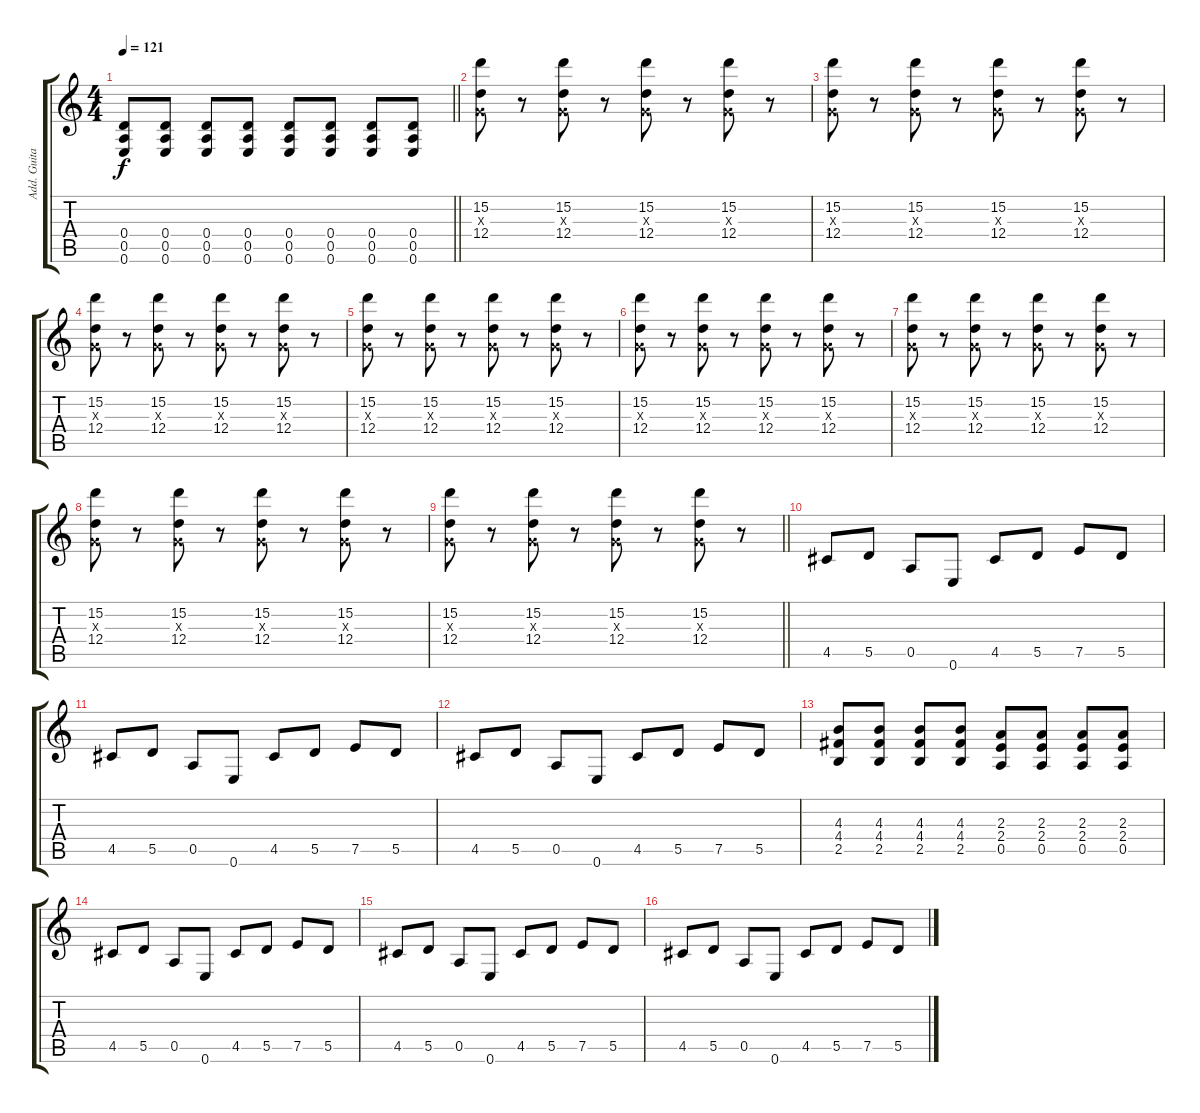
\track ("Add. Guitar 1" "Add. Guita") {instrument distortionguitar}
\staff {score tabs}
\tuning (E4 B3 G3 D3 A2 E2) {hide}
\ts (4 4)
\tempo 121
\clef g2
\barLineRight lightlight
\ks c
(0.4 0.5 0.6).8{dy f} (0.4 0.5 0.6).8 (0.4 0.5 0.6).8 (0.4 0.5 0.6).8 (0.4 0.5 0.6).8 (0.4 0.5 0.6).8 (0.4 0.5 0.6).8 (0.4 0.5 0.6).8 |
(15.2 0.3{x} 12.4).8{instrument distortionguitar} r.8 (15.2 0.3{x} 12.4).8 r.8 (15.2 0.3{x} 12.4).8 r.8 (15.2 0.3{x} 12.4).8 r.8 |
(15.2 0.3{x} 12.4).8 r.8 (15.2 0.3{x} 12.4).8 r.8 (15.2 0.3{x} 12.4).8 r.8 (15.2 0.3{x} 12.4).8 r.8 |
(15.2 0.3{x} 12.4).8{instrument distortionguitar} r.8 (15.2 0.3{x} 12.4).8 r.8 (15.2 0.3{x} 12.4).8 r.8 (15.2 0.3{x} 12.4).8 r.8 |
(15.2 0.3{x} 12.4).8 r.8 (15.2 0.3{x} 12.4).8 r.8 (15.2 0.3{x} 12.4).8 r.8 (15.2 0.3{x} 12.4).8 r.8 |
(15.2 0.3{x} 12.4).8{instrument distortionguitar} r.8 (15.2 0.3{x} 12.4).8 r.8 (15.2 0.3{x} 12.4).8 r.8 (15.2 0.3{x} 12.4).8 r.8 |
(15.2 0.3{x} 12.4).8 r.8 (15.2 0.3{x} 12.4).8 r.8 (15.2 0.3{x} 12.4).8 r.8 (15.2 0.3{x} 12.4).8 r.8 |
(15.2 0.3{x} 12.4).8{instrument distortionguitar} r.8 (15.2 0.3{x} 12.4).8 r.8 (15.2 0.3{x} 12.4).8 r.8 (15.2 0.3{x} 12.4).8 r.8 |
\barLineRight lightlight
(15.2 0.3{x} 12.4).8 r.8 (15.2 0.3{x} 12.4).8 r.8 (15.2 0.3{x} 12.4).8 r.8 (15.2 0.3{x} 12.4).8 r.8 |
4.5.8{instrument electricguitarclean} 5.5.8 0.5.8 0.6.8 4.5.8 5.5.8 7.5.8 5.5.8 |
4.5.8 5.5.8 0.5.8 0.6.8 4.5.8 5.5.8 7.5.8 5.5.8 |
4.5.8 5.5.8 0.5.8 0.6.8 4.5.8 5.5.8 7.5.8 5.5.8 |
(4.3 4.4 2.5).8{instrument distortionguitar} (4.3 4.4 2.5).8 (4.3 4.4 2.5).8 (4.3 4.4 2.5).8 (2.3 2.4 0.5).8 (2.3 2.4 0.5).8 (2.3 2.4 0.5).8 (2.3 2.4 0.5).8 |
4.5.8{instrument electricguitarclean} 5.5.8 0.5.8 0.6.8 4.5.8 5.5.8 7.5.8 5.5.8 |
4.5.8 5.5.8 0.5.8 0.6.8 4.5.8 5.5.8 7.5.8 5.5.8 |
4.5.8 5.5.8 0.5.8 0.6.8 4.5.8 5.5.8 7.5.8 5.5.8
